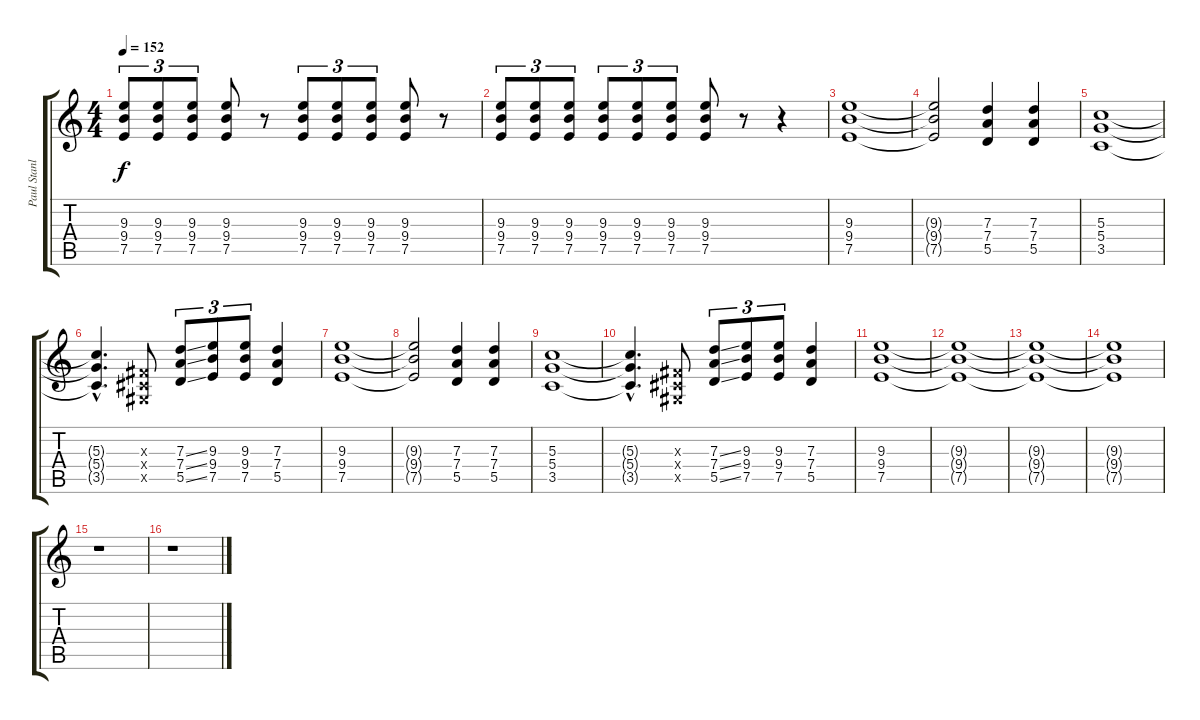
\track ("Paul Stanley" "Paul Stanl") {instrument electricguitarmuted}
\staff {score tabs}
\tuning (E4 B3 G3 D3 A2 E2) {hide}
\ts (4 4)
\tempo 152
\clef g2
\ks c
(9.3 9.4 7.5).8{tu (3 2) dy f} (9.3 9.4 7.5).8{tu (3 2)} (9.3 9.4 7.5).8{tu (3 2)} (9.3 9.4 7.5).8 r.8 (9.3 9.4 7.5).8{tu (3 2)} (9.3 9.4 7.5).8{tu (3 2)} (9.3 9.4 7.5).8{tu (3 2)} (9.3 9.4 7.5).8 r.8 |
(9.3 9.4 7.5).8{tu (3 2)} (9.3 9.4 7.5).8{tu (3 2)} (9.3 9.4 7.5).8{tu (3 2)} (9.3 9.4 7.5).8{tu (3 2)} (9.3 9.4 7.5).8{tu (3 2)} (9.3 9.4 7.5).8{tu (3 2)} (9.3 9.4 7.5).8 r.8 r.4 |
(9.3 9.4 7.5).1 |
(9.3{t} 9.4{t} 7.5{t}).2 (7.3 7.4 5.5).4 (7.3 7.4 5.5).4 |
(5.3 5.4 3.5).1 |
(5.3{hac t} 5.4{hac t} 3.5{hac t}).4{d} (-1.3{x} -1.4{x} -1.5{x}).8 (7.3{ss} 7.4{ss} 5.5{ss}).8{tu (3 2)} (9.3 9.4 7.5).8{tu (3 2)} (9.3 9.4 7.5).8{tu (3 2)} (7.3 7.4 5.5).4 |
(9.3 9.4 7.5).1 |
(9.3{t} 9.4{t} 7.5{t}).2 (7.3 7.4 5.5).4 (7.3 7.4 5.5).4 |
(5.3 5.4 3.5).1 |
(5.3{hac t} 5.4{hac t} 3.5{hac t}).4{d} (-1.3{x} -1.4{x} -1.5{x}).8 (7.3{ss} 7.4{ss} 5.5{ss}).8{tu (3 2)} (9.3 9.4 7.5).8{tu (3 2)} (9.3 9.4 7.5).8{tu (3 2)} (7.3 7.4 5.5).4 |
(9.3 9.4 7.5).1 |
(9.3{t} 9.4{t} 7.5{t}).1 |
(9.3{t} 9.4{t} 7.5{t}).1 |
(9.3{t} 9.4{t} 7.5{t}).1 |
r.1 |
r.1
